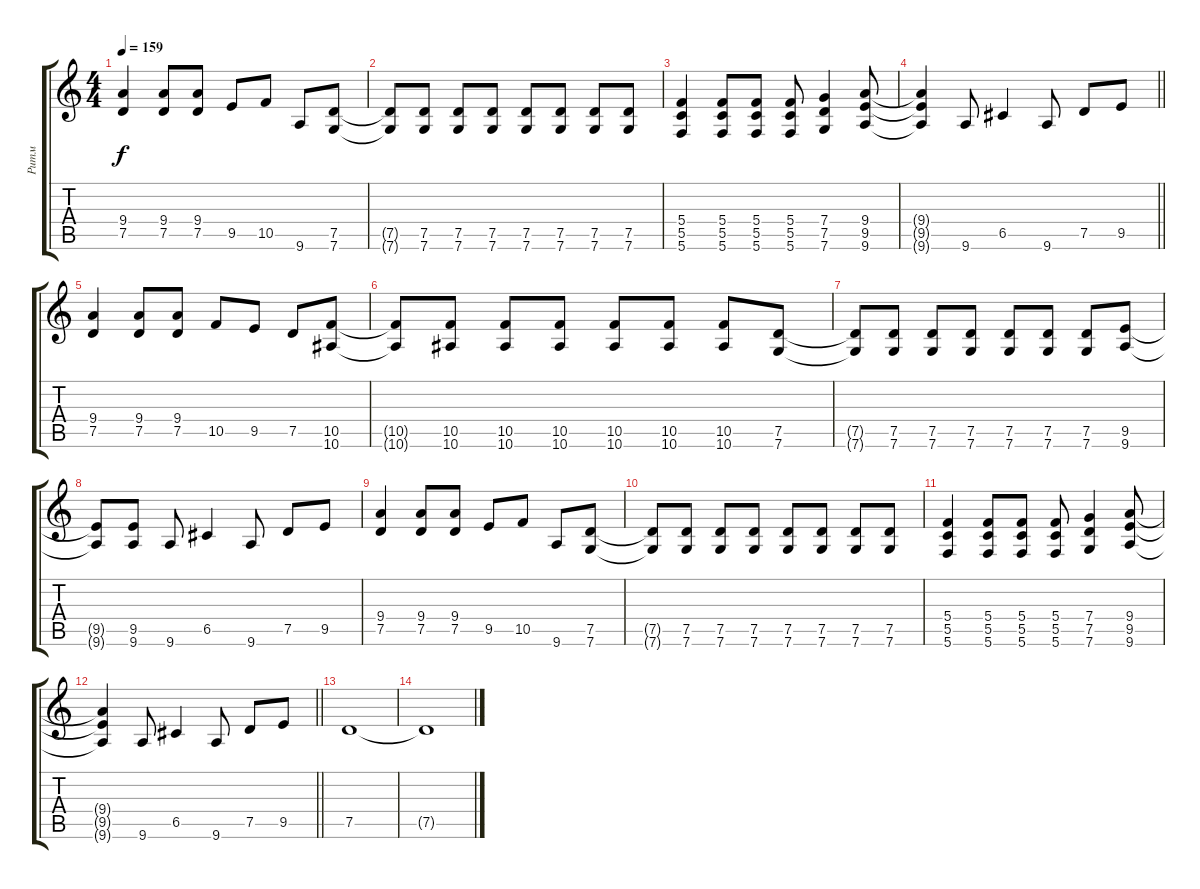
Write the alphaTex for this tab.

\track ("Ритм" "Ритм") {instrument overdrivenguitar}
\staff {score tabs}
\tuning (D4 A3 F3 C3 G2 C2) {hide}
\ts (4 4)
\tempo 159
\clef g2
\ks c
(9.4 7.5).4{dy f} (9.4 7.5).8 (9.4 7.5).8 9.5.8 10.5.8 9.6.8 (7.5 7.6).8 |
(7.5{t} 7.6{t}).8 (7.5 7.6).8 (7.5 7.6).8 (7.5 7.6).8 (7.5 7.6).8 (7.5 7.6).8 (7.5 7.6).8 (7.5 7.6).8 |
(5.4 5.5 5.6).4 (5.4 5.5 5.6).8 (5.4 5.5 5.6).8 (5.4 5.5 5.6).8 (7.4 7.5 7.6).4 (9.4 9.5 9.6).8 |
\barLineRight lightlight
(9.4{t} 9.5{t} 9.6{t}).4 9.6.8 6.5.4 9.6.8 7.5.8 9.5.8 |
(9.4 7.5).4 (9.4 7.5).8 (9.4 7.5).8 10.5.8 9.5.8 7.5.8 (10.5 10.6).8 |
(10.5{t} 10.6{t}).8 (10.5 10.6).8 (10.5 10.6).8 (10.5 10.6).8 (10.5 10.6).8 (10.5 10.6).8 (10.5 10.6).8 (7.5 7.6).8 |
(7.5{t} 7.6{t}).8 (7.5 7.6).8 (7.5 7.6).8 (7.5 7.6).8 (7.5 7.6).8 (7.5 7.6).8 (7.5 7.6).8 (9.5 9.6).8 |
(9.5{t} 9.6{t}).8 (9.5 9.6).8 9.6.8 6.5.4 9.6.8 7.5.8 9.5.8 |
(9.4 7.5).4 (9.4 7.5).8 (9.4 7.5).8 9.5.8 10.5.8 9.6.8 (7.5 7.6).8 |
(7.5{t} 7.6{t}).8 (7.5 7.6).8 (7.5 7.6).8 (7.5 7.6).8 (7.5 7.6).8 (7.5 7.6).8 (7.5 7.6).8 (7.5 7.6).8 |
(5.4 5.5 5.6).4 (5.4 5.5 5.6).8 (5.4 5.5 5.6).8 (5.4 5.5 5.6).8 (7.4 7.5 7.6).4 (9.4 9.5 9.6).8 |
\barLineRight lightlight
(9.4{t} 9.5{t} 9.6{t}).4 9.6.8 6.5.4 9.6.8 7.5.8 9.5.8 |
7.5.1 |
7.5{t}.1
